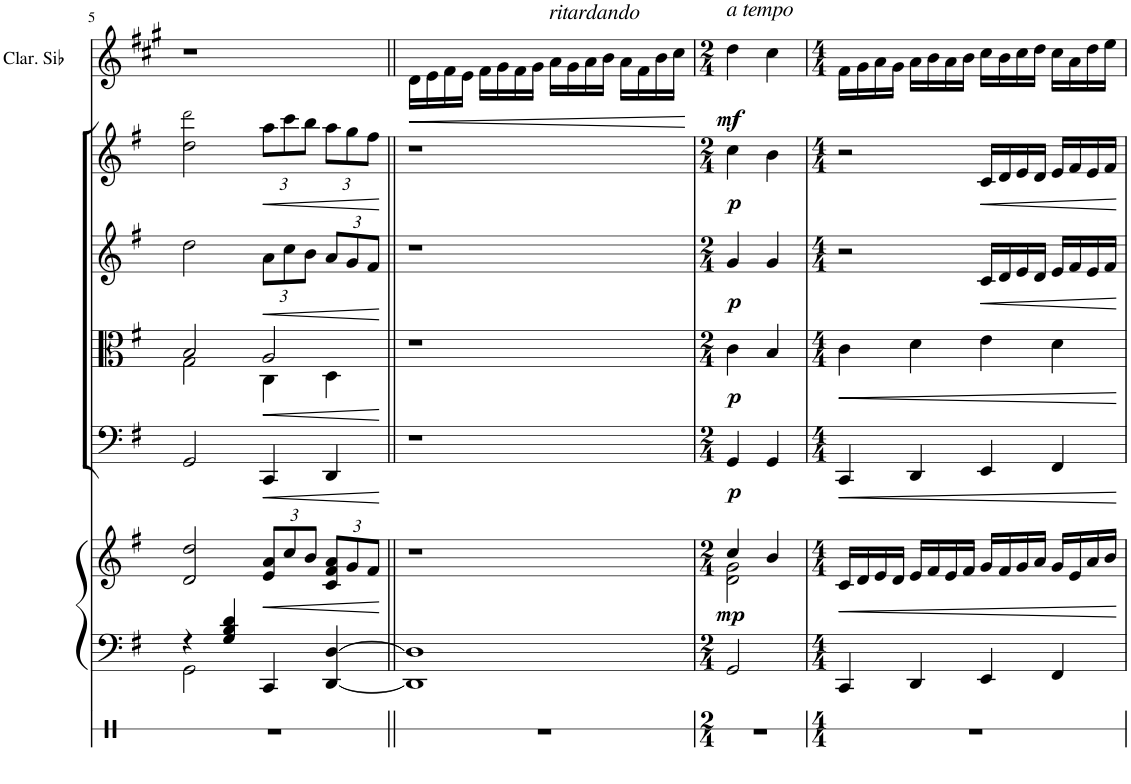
**kern	**kern	**kern	**dynam	**kern	**dynam	**kern	**dynam	**kern	**dynam	**kern	**dynam	**kern	**dynam
*part7	*part6	*part6	*part6	*part5	*part5	*part4	*part4	*part3	*part3	*part2	*part2	*part1	*part1
*staff8	*staff7	*staff6	*staff6/7	*staff5	*staff5	*staff4	*staff4	*staff3	*staff3	*staff2	*staff2	*staff1	*staff1
*I"Snare Drum	*I"Piano	*	*	*I"Violoncello	*	*I"Viola	*	*I"Violin II	*	*I"Violin I	*	*I"Clarinette en Sib	*
*I'Sn Dr	*I'Pno	*	*	*I'Vc	*	*I'Vla	*	*I'Vln	*	*I'Vln	*	*I'Clar. Sib	*
!!LO:PB:g=z
*clefX	*clefF4	*clefG2	*	*clefF4	*	*clefC3	*	*clefG2	*	*clefG2	*	*clefG2	*
*	*	*	*	*	*	*	*	*	*	*	*	*Trd1c2	*
*k[]	*k[f#]	*k[f#]	*	*k[f#]	*	*k[f#]	*	*k[f#]	*	*k[f#]	*	*k[f#c#g#]	*
*M4/4	*M4/4	*M4/4	*	*M4/4	*	*M4/4	*	*M4/4	*	*M4/4	*	*M4/4	*
=5	=5	=5	=5	=5	=5	=5	=5	=5	=5	=5	=5	=5	=5
*	*^	*	*	*	*	*^	*	*	*	*	*	*	*
1r	4r	2GG\	2d/ 2dd/	.	2GG/	.	2B/	2G\	.	2dd\	.	2dd\ 2ddd!\	.	1r	.
.	4G/ 4B/ 4d/	.	.	.	.	.	.	.	.	.	.	.	.	.	.
*	*	*	*Xbrackettup	*	*	*	*	*	*	*	*	*	*	*	*
!	!	!	!	!LO:HP:b	!	!LO:HP:b	!	!	!LO:HP:b	!	!	!	!	!	!
*	*	*	*	*	*	*	*	*	*	*Xbrackettup	*	*	*	*	*
!	!	!	!	!	!	!	!	!	!	!	!LO:HP:b	!	!	!	!
*	*	*	*	*	*	*	*	*	*	*	*	*Xbrackettup	*	*	*
!	!	!	!	!	!	!	!	!	!	!	!	!	!LO:HP:b	!	!
.	4CC/	2ryy	12e/ 12a/L	<	4CC/	<	2A/	4C\	<	12a\L	<	12aa\L	<	.	.
.	.	.	12cc/	.	.	.	.	.	.	12cc\	.	12ccc\	.	.	.
.	.	.	12b/J	.	.	.	.	.	.	12b\J	.	12bb\J	.	.	.
.	[4DD/ [4D/	.	12c/ 12f#/ 12a/L	.	4DD/	.	.	4D\	.	12a/L	.	12aa\L	.	.	.
.	.	.	12g/	.	.	.	.	.	.	12g/	.	12gg\	.	.	.
.	.	.	12f#/J	.	.	.	.	.	.	12f#/J	.	12ff#\J	.	.	.
*	*v	*v	*	*	*	*	*v	*v	*	*	*	*	*	*	*
.	.	.	[	.	[	.	[	.	[	.	[	.	.
=6||	=6||	=6||	=6||	=6||	=6||	=6||	=6||	=6||	=6||	=6||	=6||	=6||	=6||
!	!	!	!	!	!	!	!	!	!	!	!	!	!LO:HP:b
1r	1DD] 1D]	1r	.	1r	.	1r	.	1r	.	1r	.	16d\LL	<
.	.	.	.	.	.	.	.	.	.	.	.	16e\	.
.	.	.	.	.	.	.	.	.	.	.	.	16f#\	.
.	.	.	.	.	.	.	.	.	.	.	.	16e\JJ	.
.	.	.	.	.	.	.	.	.	.	.	.	16f#\LL	.
.	.	.	.	.	.	.	.	.	.	.	.	16g#\	.
.	.	.	.	.	.	.	.	.	.	.	.	16f#\	.
.	.	.	.	.	.	.	.	.	.	.	.	16g#\JJ	.
!	!	!	!	!	!	!	!	!	!	!	!	!LO:TX:a:i:t=ritardando	!
.	.	.	.	.	.	.	.	.	.	.	.	16a\LL	.
.	.	.	.	.	.	.	.	.	.	.	.	16g#\	.
.	.	.	.	.	.	.	.	.	.	.	.	16a\	.
.	.	.	.	.	.	.	.	.	.	.	.	16b\JJ	.
.	.	.	.	.	.	.	.	.	.	.	.	16a\LL	.
.	.	.	.	.	.	.	.	.	.	.	.	16f#\	.
.	.	.	.	.	.	.	.	.	.	.	.	16b\	.
.	.	.	.	.	.	.	.	.	.	.	.	16cc#\JJ	.
.	.	.	.	.	.	.	.	.	.	.	.	.	[
=7	=7	=7	=7	=7	=7	=7	=7	=7	=7	=7	=7	=7	=7
*M2/4	*M2/4	*M2/4	*	*M2/4	*	*M2/4	*	*M2/4	*	*M2/4	*	*M2/4	*
*	*	*^	*	*	*	*	*	*	*	*	*	*	*
!	!	!	!	!	!	!	!	!	!	!	!	!	!LO:TX:a:i:t=a tempo	!
!	!	!	!	!LO:DY:b	!	!LO:DY:b	!	!LO:DY:b	!	!LO:DY:b	!	!LO:DY:b	!	!LO:DY:b
2r	2GG/	4cc/	2d\ 2g\	mp	4GG/	p	4c\	p	4g/	p	4cc\	p	4dd\	mf
.	.	4b/	.	.	4GG/	.	4B/	.	4g/	.	4b\	.	4cc#\	.
*	*	*v	*v	*	*	*	*	*	*	*	*	*	*	*
=8	=8	=8	=8	=8	=8	=8	=8	=8	=8	=8	=8	=8	=8
*M4/4	*M4/4	*M4/4	*	*M4/4	*	*M4/4	*	*M4/4	*	*M4/4	*	*M4/4	*
!	!	!	!LO:HP:b	!	!LO:HP:b	!	!LO:HP:b	!	!	!	!	!	!
1r	4CC/	16c/LL	<	4CC/	<	4c\	<	2r	.	2r	.	16f#\LL	.
.	.	16d/	.	.	.	.	.	.	.	.	.	16g#\	.
.	.	16e/	.	.	.	.	.	.	.	.	.	16a\	.
.	.	16d/JJ	.	.	.	.	.	.	.	.	.	16g#\JJ	.
.	4DD/	16e/LL	.	4DD/	.	4d\	.	.	.	.	.	16a\LL	.
.	.	16f#/	.	.	.	.	.	.	.	.	.	16b\	.
.	.	16e/	.	.	.	.	.	.	.	.	.	16a\	.
.	.	16f#/JJ	.	.	.	.	.	.	.	.	.	16b\JJ	.
!	!	!	!	!	!	!	!	!	!LO:HP:b	!	!LO:HP:b	!	!
.	4EE/	16g/LL	.	4EE/	.	4e\	.	16c/LL	<	16c/LL	<	16cc#\LL	.
.	.	16f#/	.	.	.	.	.	16d/	.	16d/	.	16b\	.
.	.	16g/	.	.	.	.	.	16e/	.	16e/	.	16cc#\	.
.	.	16a/JJ	.	.	.	.	.	16d/JJ	.	16d/JJ	.	16dd\JJ	.
.	4FF#/	16g/LL	.	4FF#/	.	4d\	.	16e/LL	.	16e/LL	.	16cc#\LL	.
.	.	16e/	.	.	.	.	.	16f#/	.	16f#/	.	16a\	.
.	.	16a/	.	.	.	.	.	16e/	.	16e/	.	16dd\	.
.	.	16b/JJ	.	.	.	.	.	16f#/JJ	.	16f#/JJ	.	16ee\JJ	.
.	.	.	[	.	[	.	[	.	[	.	[	.	.
=	=	=	=	=	=	=	=	=	=	=	=	=	=
*-	*-	*-	*-	*-	*-	*-	*-	*-	*-	*-	*-	*-	*-
